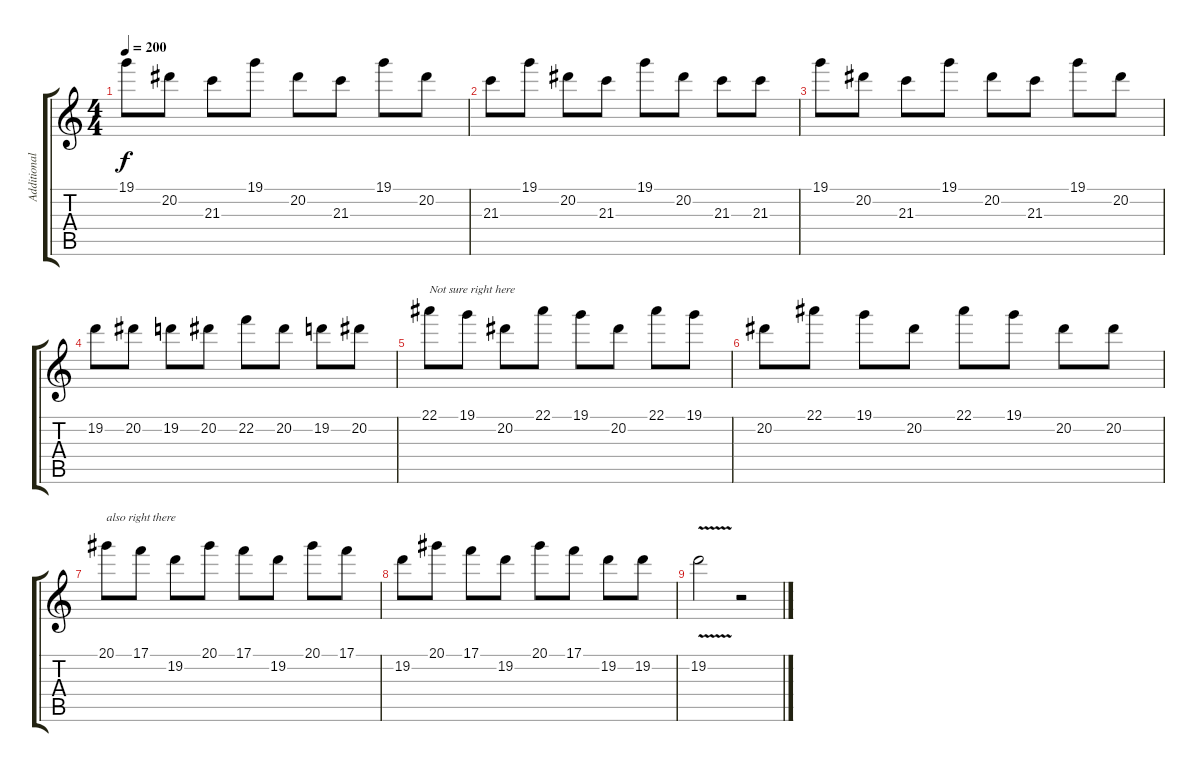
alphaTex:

\track ("Additional Guitar" "Additional") {instrument distortionguitar}
\staff {score tabs}
\tuning (C4 G3 Eb3 Bb2 F2 C2) {hide}
\ts (4 4)
\tempo 200
\clef g2
\ks c
19.1.8{dy f} 20.2.8 21.3.8 19.1.8 20.2.8 21.3.8 19.1.8 20.2.8 |
21.3.8 19.1.8 20.2.8 21.3.8 19.1.8 20.2.8 21.3.8 21.3.8 |
19.1.8 20.2.8 21.3.8 19.1.8 20.2.8 21.3.8 19.1.8 20.2.8 |
19.2.8 20.2.8 19.2.8 20.2.8 22.2.8 20.2.8 19.2.8 20.2.8 |
22.1.8{txt "Not sure right here"} 19.1.8 20.2.8 22.1.8 19.1.8 20.2.8 22.1.8 19.1.8 |
20.2.8 22.1.8 19.1.8 20.2.8 22.1.8 19.1.8 20.2.8 20.2.8 |
20.1.8{txt "also right there"} 17.1.8 19.2.8 20.1.8 17.1.8 19.2.8 20.1.8 17.1.8 |
19.2.8 20.1.8 17.1.8 19.2.8 20.1.8 17.1.8 19.2.8 19.2.8 |
19.2{v}.2 r.2
